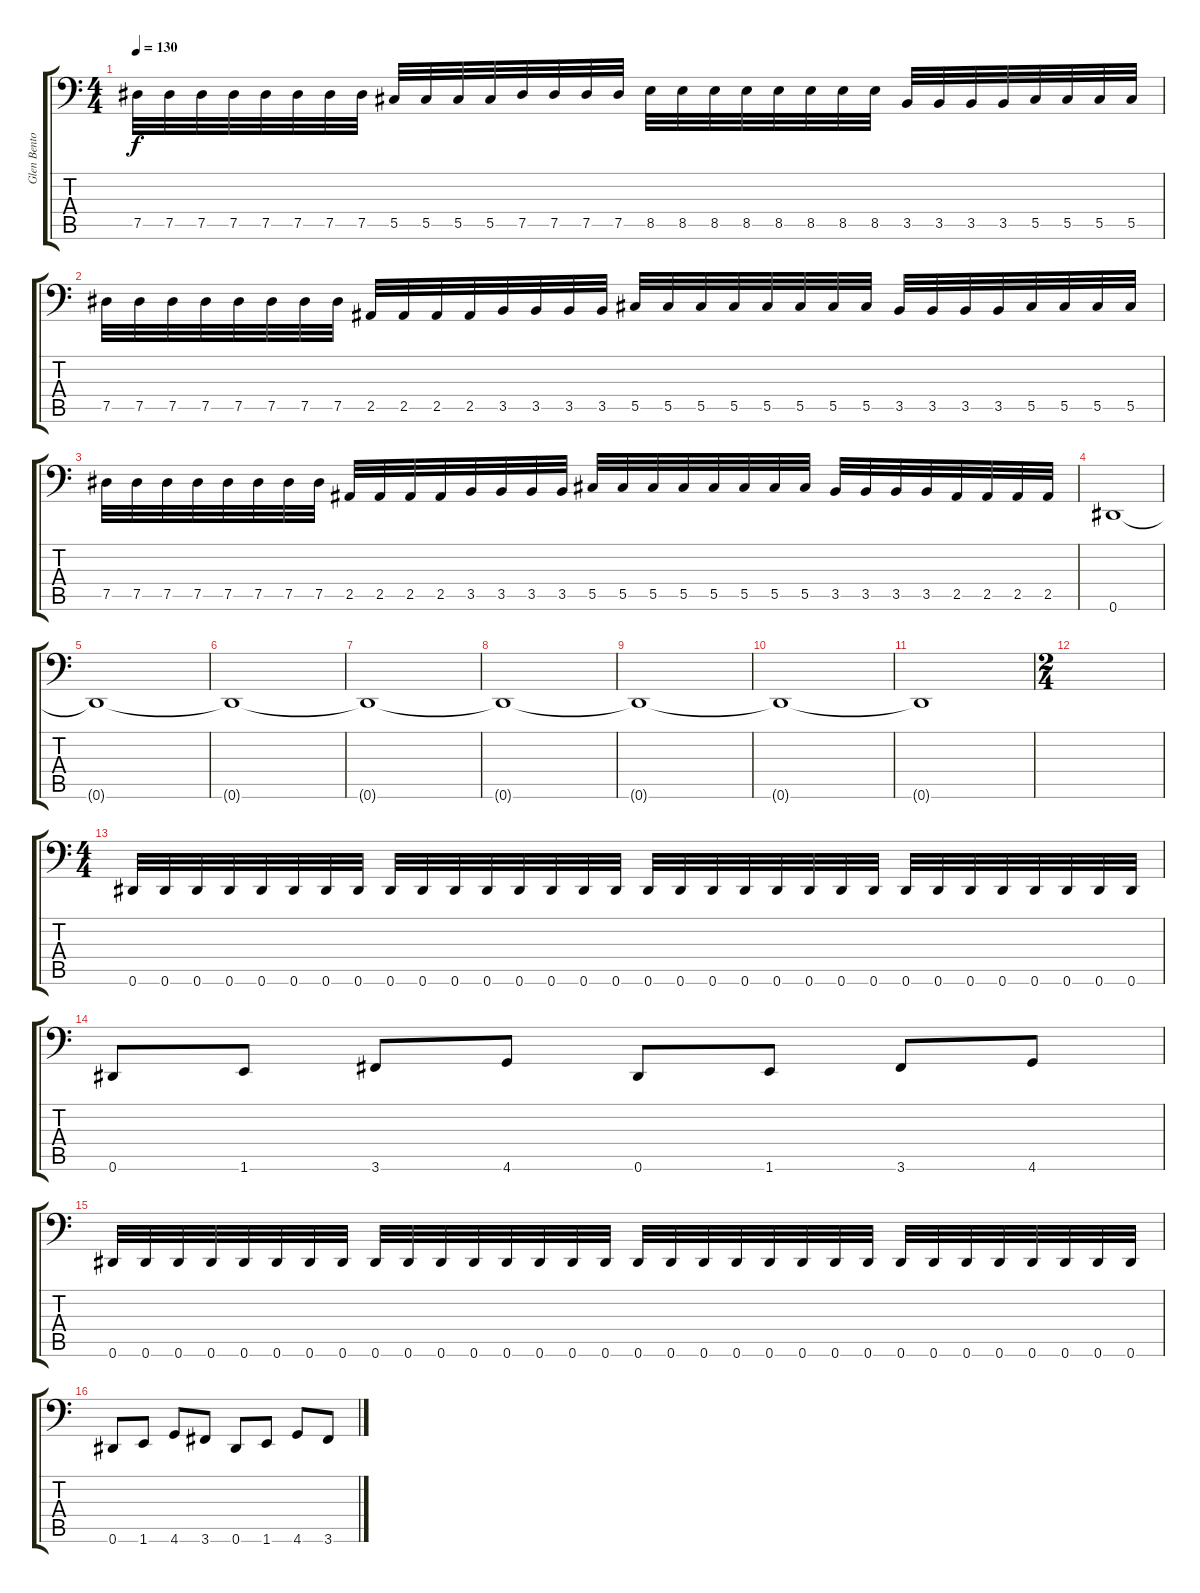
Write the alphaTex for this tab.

\track ("Glen Benton" "Glen Bento") {instrument electricbasspick}
\staff {score tabs}
\tuning (Eb3 Bb2 Gb2 Db2 Ab1 Eb1) {hide}
\ts (4 4)
\tempo 130
\clef f4
\ks c
7.5.32{dy f} 7.5.32 7.5.32 7.5.32 7.5.32 7.5.32 7.5.32 7.5.32 5.5.32 5.5.32 5.5.32 5.5.32 7.5.32 7.5.32 7.5.32 7.5.32 8.5.32 8.5.32 8.5.32 8.5.32 8.5.32 8.5.32 8.5.32 8.5.32 3.5.32 3.5.32 3.5.32 3.5.32 5.5.32 5.5.32 5.5.32 5.5.32 |
7.5.32 7.5.32 7.5.32 7.5.32 7.5.32 7.5.32 7.5.32 7.5.32 2.5.32 2.5.32 2.5.32 2.5.32 3.5.32 3.5.32 3.5.32 3.5.32 5.5.32 5.5.32 5.5.32 5.5.32 5.5.32 5.5.32 5.5.32 5.5.32 3.5.32 3.5.32 3.5.32 3.5.32 5.5.32 5.5.32 5.5.32 5.5.32 |
7.5.32 7.5.32 7.5.32 7.5.32 7.5.32 7.5.32 7.5.32 7.5.32 2.5.32 2.5.32 2.5.32 2.5.32 3.5.32 3.5.32 3.5.32 3.5.32 5.5.32 5.5.32 5.5.32 5.5.32 5.5.32 5.5.32 5.5.32 5.5.32 3.5.32 3.5.32 3.5.32 3.5.32 2.5.32 2.5.32 2.5.32 2.5.32 |
0.6.1 |
0.6{t}.1 |
0.6{t}.1 |
0.6{t}.1 |
0.6{t}.1 |
0.6{t}.1 |
0.6{t}.1 |
0.6{t}.1 |
\ts (2 4)
|
\ts (4 4)
0.6.32 0.6.32 0.6.32 0.6.32 0.6.32 0.6.32 0.6.32 0.6.32 0.6.32 0.6.32 0.6.32 0.6.32 0.6.32 0.6.32 0.6.32 0.6.32 0.6.32 0.6.32 0.6.32 0.6.32 0.6.32 0.6.32 0.6.32 0.6.32 0.6.32 0.6.32 0.6.32 0.6.32 0.6.32 0.6.32 0.6.32 0.6.32 |
0.6.8 1.6.8 3.6.8 4.6.8 0.6.8 1.6.8 3.6.8 4.6.8 |
0.6.32 0.6.32 0.6.32 0.6.32 0.6.32 0.6.32 0.6.32 0.6.32 0.6.32 0.6.32 0.6.32 0.6.32 0.6.32 0.6.32 0.6.32 0.6.32 0.6.32 0.6.32 0.6.32 0.6.32 0.6.32 0.6.32 0.6.32 0.6.32 0.6.32 0.6.32 0.6.32 0.6.32 0.6.32 0.6.32 0.6.32 0.6.32 |
0.6.8 1.6.8 4.6.8 3.6.8 0.6.8 1.6.8 4.6.8 3.6.8
